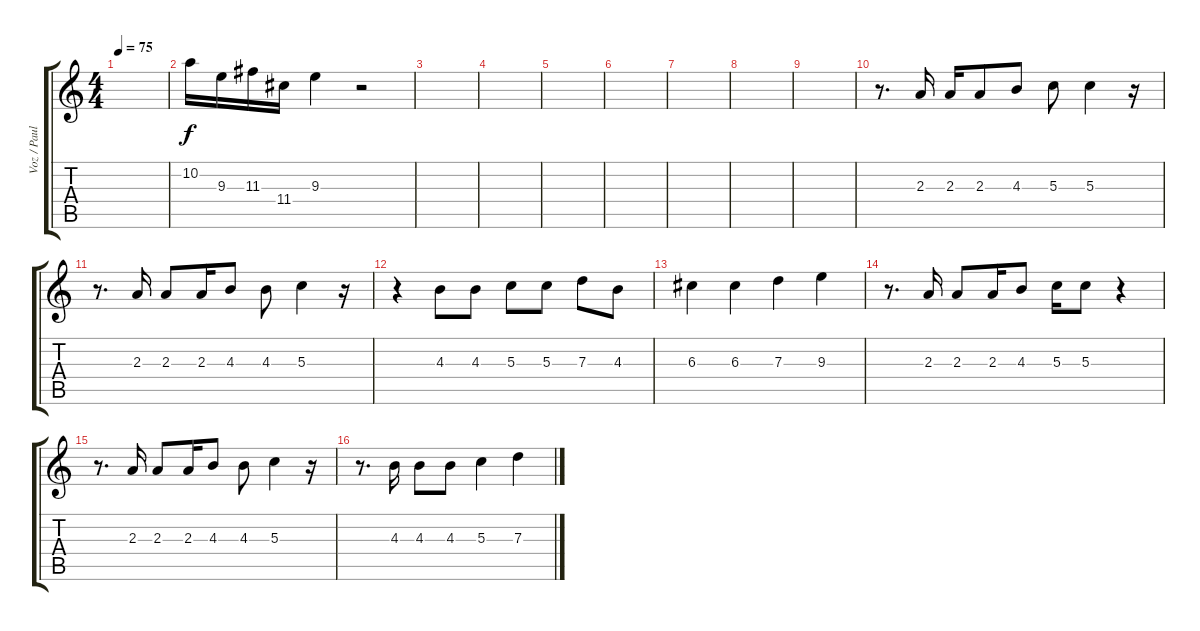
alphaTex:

\track ("Voz / Paul" "Voz / Paul") {instrument distortionguitar}
\staff {score tabs}
\tuning (E4 B3 G3 D3 A2 E2) {hide}
\ts (4 4)
\tempo 75
\clef g2
\ks c
|
10.2.16{volume 12} 9.3.16 11.3.16 11.4.16 9.3.4 r.2 |
|
|
|
|
|
|
|
r.8{d volume 13} 2.3.16 2.3.16 2.3.8 4.3.8 5.3.8 5.3.4 r.16 |
r.8{d} 2.3.16 2.3.8 2.3.16 4.3.8 4.3.8 5.3.4 r.16 |
r.4 4.3.8 4.3.8 5.3.8 5.3.8 7.3.8 4.3.8 |
6.3.4 6.3.4 7.3.4 9.3.4 |
r.8{d} 2.3.16 2.3.8 2.3.16 4.3.8 5.3.16 5.3.8 r.4 |
r.8{d} 2.3.16 2.3.8 2.3.16 4.3.8 4.3.8 5.3.4 r.16 |
r.8{d} 4.3.16 4.3.8 4.3.8 5.3.4 7.3.4
